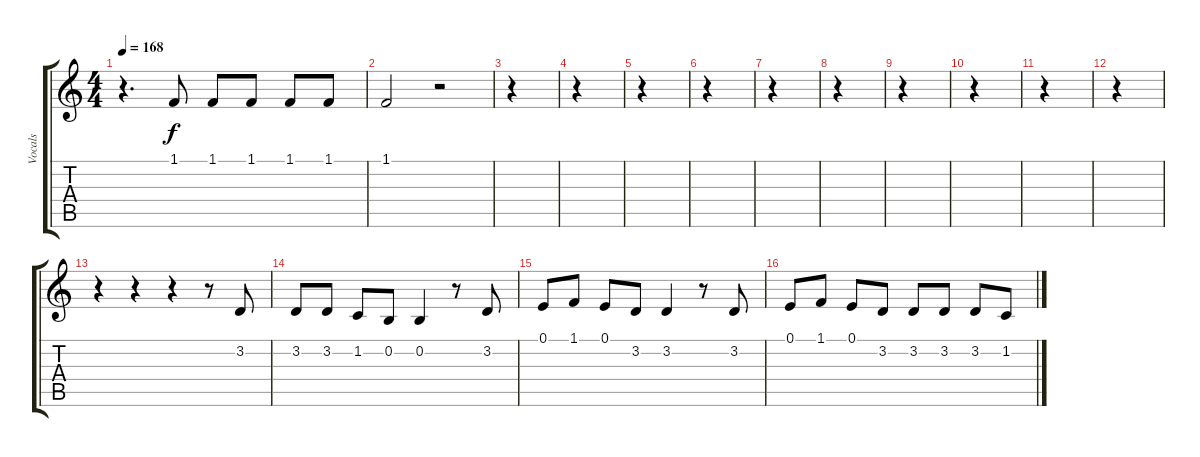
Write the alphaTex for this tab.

\track ("Vocals" "Vocals") {instrument voiceoohs}
\staff {score tabs}
\tuning (E4 B3 G3 D3 A2 E2) {hide}
\ts (4 4)
\tempo 168
\clef g2
\ks c
r.4{d dy f} 1.1.8 1.1.8 1.1.8 1.1.8 1.1.8 |
1.1.2 r.2 |
r.4 |
r.4 |
r.4 |
r.4 |
r.4 |
r.4 |
r.4 |
r.4 |
r.4 |
r.4 |
r.4 r.4 r.4 r.8 3.2.8 |
3.2.8 3.2.8 1.2.8 0.2.8 0.2.4 r.8 3.2.8 |
0.1.8 1.1.8 0.1.8 3.2.8 3.2.4 r.8 3.2.8 |
0.1.8 1.1.8 0.1.8 3.2.8 3.2.8 3.2.8 3.2.8 1.2.8
